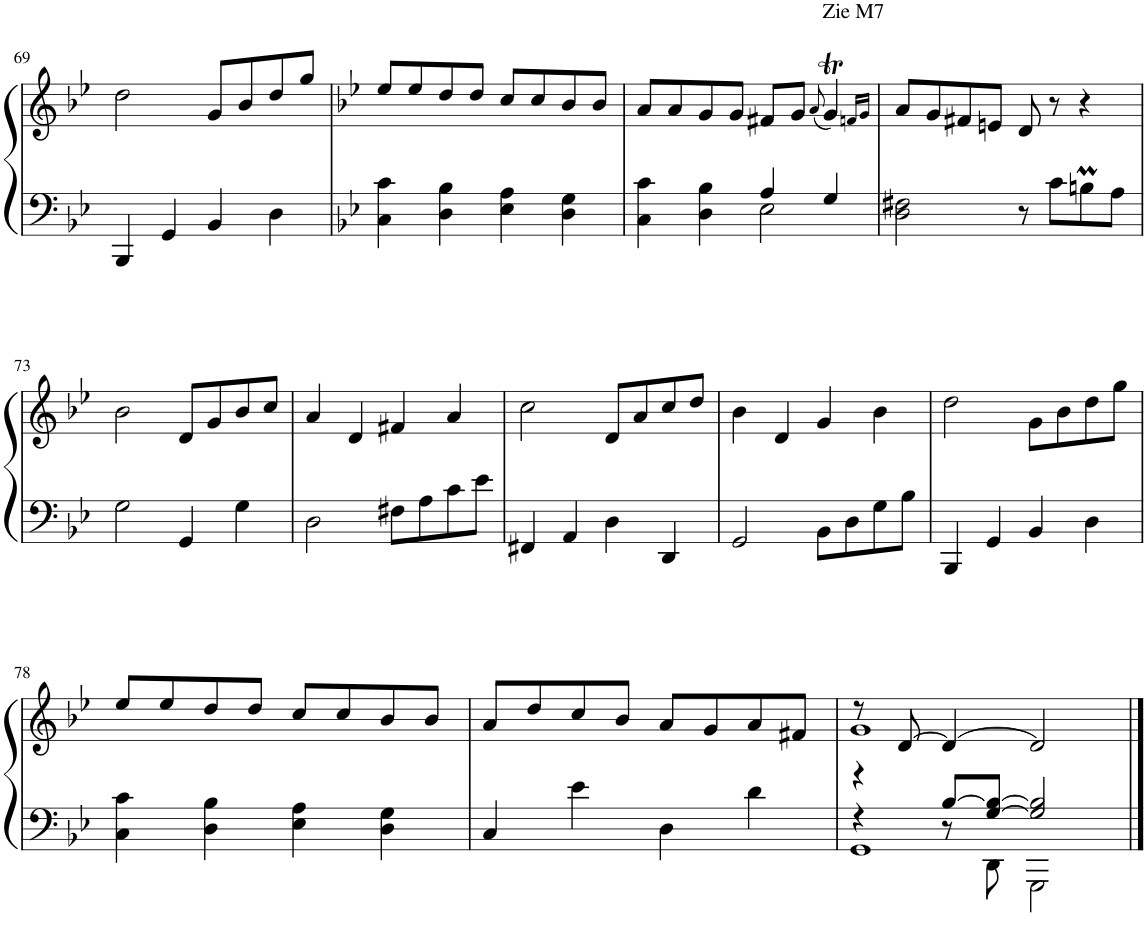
**kern	**kern
*part2	*part1
*staff2	*staff1
*I"Piano	*I"Piano
*I'Pno	*I'Pno
!!LO:PB:g=z
*clefF4	*clefG2
*k[b-e-]	*k[b-e-]
*M4/4	*
*met(c)	*
=69	=69
4BBB-/	2dd\
4GG/	.
4BB-/	8g/L
.	8b-/
4D\	8dd/
.	8gg/J
=70	=70
*k[b-e-]	*k[b-e-]
4C\ 4c\	8ee-/L
.	8ee-/
4D\ 4B-\	8dd/
.	8dd/J
4E-\ 4A\	8cc/L
.	8cc/
4D\ 4G\	8b-/
.	8b-/J
=71	=71
*^	*
4C\ 4c\	2ryy	8a/L
.	.	8a/
4D\ 4B-\	.	8g/
.	.	8g/J
4A/	2E-\	8f#X/L
.	.	8g/J
.	.	(8qa/
!	!	!LO:TX:a:t=Zie M7
4G/	.	4gT/)
*v	*v	*
.	16qfn/LL
.	16qg/JJ
=72	=72
*k[b-e-]	*k[b-e-]
2D\ 2F#X\	8a/L
.	8g/
.	8f#X/
.	8en/J
8r	8d/
8c\L	8r
8Bnm\	4r
8A\J	.
!!LO:LB:g=z
=73	=73
2G\	2b-\
4GG/	8d/L
.	8g/
4G\	8b-/
.	8cc/J
=74	=74
2D\	4a/
.	4d/
8F#X\L	4f#X/
8A\	.
8c\	4a/
8e-\J	.
=75	=75
4FF#X/	2cc\
4AA/	.
4D\	8d/L
.	8a/
4DD/	8cc/
.	8dd/J
=76	=76
2GG/	4b-\
.	4d/
8BB-\L	4g/
8D\	.
8G\	4b-\
8B-\J	.
=77	=77
4BBB-/	2dd\
4GG/	.
4BB-/	8g\L
.	8b-\
4D\	8dd\
.	8gg\J
!!LO:LB:g=z
=78	=78
4C\ 4c\	8ee-/L
.	8ee-/
4D\ 4B-\	8dd/
.	8dd/J
4E-\ 4A\	8cc/L
.	8cc/
4D\ 4G\	8b-/
.	8b-/J
=79	=79
4C/	8a/L
.	8dd/
4e-\	8cc/
.	8b-/J
4D\	8a/L
.	8g/
4d\	8a/
.	8f#X/J
=80	=80
*^	*^
*	*^	*	*
4r	4r	1GG	8r	1g
.	.	.	[8d/	.
[8B-/L	8r	.	4d/_	.
[8G/ 8B-/_J	8DD\	.	.	.
2G/] 2B-/]	2GGG\	.	2d/]	.
*v	*v	*v	*	*
*	*v	*v
==	==
*-	*-
